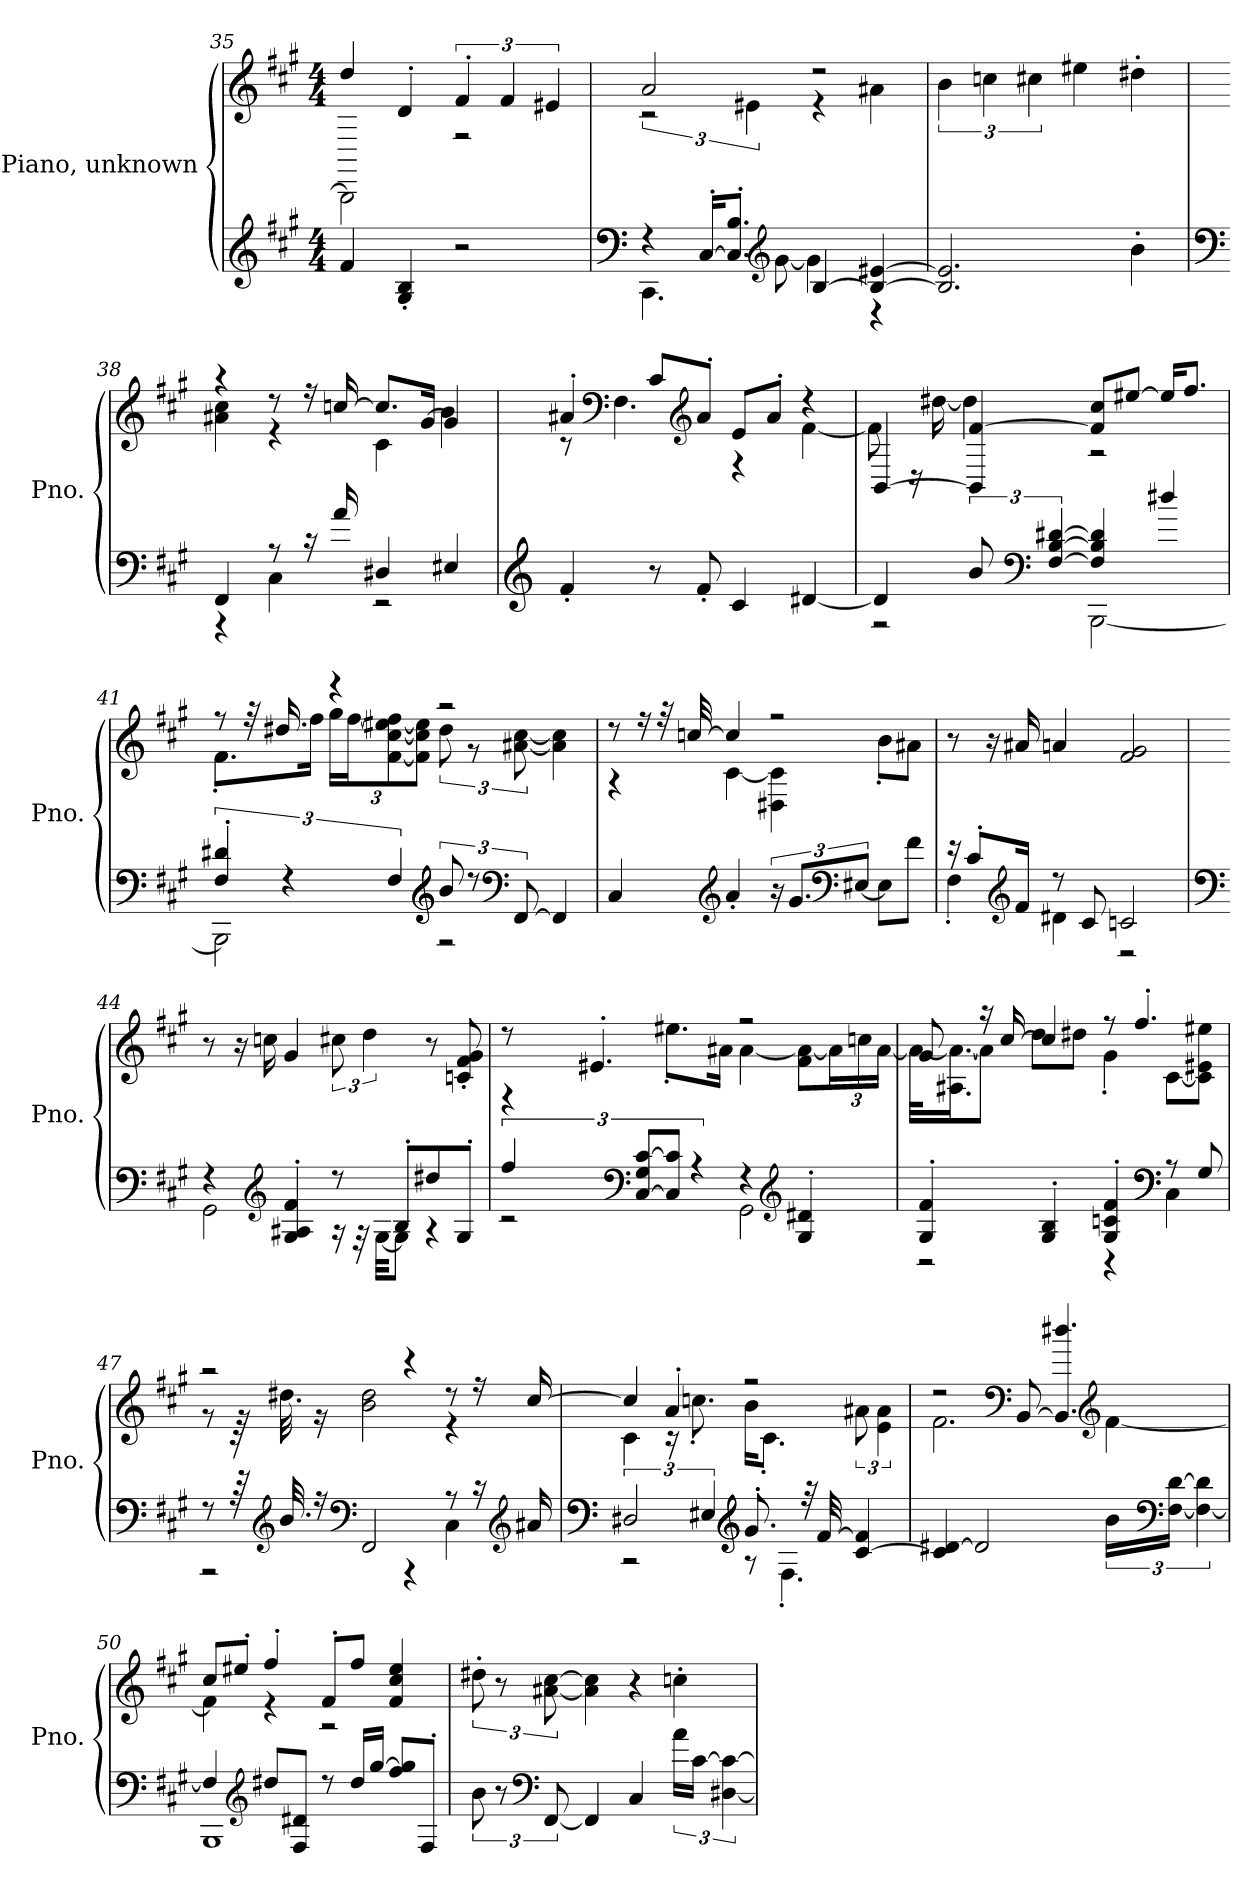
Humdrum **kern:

**kern	**kern
*part1	*part1
*staff2	*staff1
*I"Piano, unknown	*
*I'Pno.	*
*clefG2	*clefG2
*k[f#c#g#]	*k[f#c#g#]
*M4/4	*M4/4
=35	=35
*	*^
4f#/	4dd/	2BBB\]
4G#/' 4B/'	4d'/	.
2r	6f#'/	2r
.	6f#/	.
.	6e#X/	.
=36	=36	=36
*clefF4	*	*
*^	*	*
4r	4.CC#\	2a/	3r
[16C#'/KL	.	.	.
8.C#/]' 8.B/'J	.	.	.
.	.	.	6e#X\
*clefG2	*	*	*
.	[8g#\	.	.
[4B/	4g#\]	2r	4r
4B/_ [4e#X/	4r	.	4a#X\
*v	*v	*	*
*	*v	*v
!!LO:PB:g=z
=37	=37
2.B/] 2.e#/]	6b\
.	6ccn\
.	6cc#X\
.	4ee#X\
4b'\	4dd#X'\
=38	=38
*clefF4	*
*^	*^
4FF#/	4r	4r	4a#X\ 4cc#\
8r	4C#\	8r	4r
16r	.	16r	.
16a/	.	[16ccn/	.
4D#X/	2r	8.cc/L]	4c#\
.	.	[16g#/Jk	.
4E#X/	.	4g#/]	4b\
*v	*v	*	*
=39	=39	=39
*clefG2	*	*
4f#'/	4a#X'/	8r
*	*clefF4	*
.	.	4.F#\
8r	8c#/L	.
*	*clefG2	*
8f#'/	8a#'/J	.
4c#/	8e/L	4r
.	8a#'/J	.
[4d#X/	4r	[4f#\
!!LO:LB:g=z	!!
=40	=40	=40
*^	*	*
4d#/]	2r	[4BB/	8f#\]
.	.	.	16r
.	.	.	[16dd#X\
12b/	.	4BB/] [4f#/	4dd#\]
*clefF4	*	*	*
[6F#/ [6B/ [6d#X/	.	.	.
4F#/] 4B/] 4d#/]	[2BBB\	8f#/] 8cc#/L	2r
.	.	[8ee#X/J	.
4dd#X/	.	16ee#/KL]	.
.	.	8.ff#/J	.
=41	=41	=41	=41
6F#/' 6d#X/'	2BBB\]	8r	8.f#'\L
.	.	32r	.
.	.	16.dd#X/	.
6r	.	.	.
.	.	.	16ff#\Jk
*	*	*	*Xbrackettup
.	.	4r	24gg#\LL
.	.	.	[24ff#\J
6F#/	.	.	[12f#\ [12cc#\ [12ee#X\ 12ff#\]
.	.	.	12f#\] 12cc#\] 12ee#\]J
*clefG2	*	*	*
*	*	*	*brackettup
12b/	2r	2r	12dd#\
12r	.	.	12r
*clefF4	*	*	*
[12FF#/	.	.	[12a#X\ [12cc#\
4FF#/]	.	.	4a#\] 4cc#\]
*v	*v	*	*
!!LO:LB:g=z	!!
=42	=42	=42
4C#/	8r	4r
.	16r	.
.	32r	.
.	[32ccn/	.
*clefG2	*	*
4a'/	4cc/]	[4c#\
24r	2r	4D#X\ 4c#\]
12.g#/L	.	.
*clefF4	*	*
[12E#X/J	.	.
8E#\L]	.	8b'\L
8f#\J	.	8a#X\J
*	*v	*v
=43	=43
*^	*
16r	4F#'\	8r
8c#'/L	.	.
.	.	16r
*clefG2	*	*
16f#/Jk	.	16a#X/
8r	4d#X\	4an/
8c#/	.	.
2cn/	2r	2f#/ 2g#/
!!LO:LB:g=z
=44	=44	=44
*clefF4	*	*
4r	2GG#\	8r
.	.	16r
.	.	16ccn\
*clefG2	*	*
4G#/' 4A#X/' 4f#/'	.	4g#/
8r	16r	12cc#X\
.	32r	.
.	.	6dd\
.	[32G#\KKL	.
8B'/L	8G#\J]	.
8dd#X/	4r	8r
8G#'/J	.	8cn/' 8f#/' 8g#/'
=45	=45	=45
*	*	*^
6ff#/	2r	8r	4r
.	.	4.e#X'/	.
*clefF4	*	*	*
[12C#/ 12G#/ [12c#/L	.	.	.
12C#/] 12c#/]J	.	.	8.ee#X'\L
6r	.	.	.
.	.	.	16a#X\Jk
4r	2GG#\	2r	[4a#\
*clefG2	*	*	*
4G#/' 4d#X/'	.	.	8f#\ 8a#\_L
*	*	*	*Xbrackettup
.	.	.	24a#\L]
.	.	.	24ccn\
.	.	.	[24a#\JJ
!!LO:LB:g=z	!!
=46	=46	=46	=46
4G#/' 4f#/'	2r	8g#/	32a#\KLL_
.	.	.	16.A#X\ 16.a#\_J
.	.	16r	8a#\J]
.	.	[16cc#/	.
4G#/' 4B/'	.	4cc#/]	8dd\L
.	.	.	8dd#X\J
4G#/' 4cn/' 4f#/'	4r	8r	4g#'\
.	.	4.ff#'/	.
*clefF4	*	*	*
8r	4C#\	.	[8c#\L
8G#/	.	.	8c#\] 8e#X\ 8ee#X\J
=47	=47	=47	=47
8r	2r	2r	8r
64r	.	.	64r
*clefG2	*	*	*
32.b/	.	.	32.dd#X\
16r	.	.	16r
*clefF4	*	*	*
2FF#/	.	.	2b\ 2dd#\
.	4r	4r	.
8r	4C#\	8r	4r
16r	.	16r	.
*clefG2	*	*	*
16a#X/	.	[16cc#/	.
!!LO:LB:g=z	!!
=48	=48	=48	=48
*clefF4	*	*	*
3D#X/	2r	4cc#/]	4c#\
.	.	4a'/	16r
.	.	.	8.ccn'\
6E#X/	.	.	.
*clefG2	*	*	*
8.g#'/	8r	2r	16b\KL
.	.	.	8.c#'\J
.	4.F#'\	.	.
32r	.	.	.
[32f#/	.	.	.
*	*	*	*brackettup
[4c#/ 4f#/]	.	.	12a#X\
.	.	.	6e\ 6a#\
*v	*v	*	*
=49	=49	=49
4c#/] [4d#X/	2r	2.f#\
2d#/]	.	.
*	*clefF4	*
.	[8BB/	.
.	4.BB/] 4.dd#X/	.
*	*clefG2	*
24b\LL	.	[4f#\
*clefF4	*	*
[24F#\ [24d#\JJ	.	.
6F#\_ 6d#\]	.	.
!!LO:PB:g=z	!!
=50	=50	=50
*^	*	*
4F#/]	1BBB	8cc#/L	4f#\]
.	.	8ee#X'/J	.
*clefG2	*	*	*
8dd#X/L	.	4ff#'/	4r
8F#/ 8d#X/J	.	.	.
8r	.	8f#'/L	2r
16dd#/LL	.	8ff#/J	.
[16gg#/JJ	.	.	.
8ff#/ 8gg#/]L	.	4f#/ 4cc#/ 4ee#/	.
8F#'/J	.	.	.
*v	*v	*	*
*	*v	*v
=51	=51
12b\	12dd#X'\
12r	12r
*clefF4	*
[12FF#/	[12a#X\ [12cc#\
4FF#/]	4a#\] 4cc#\]
4C#/	4r
24a\LL	4ccn'\
[24c#\JJ	.
[6D#X\ 6c#\_	.
=	=
*-	*-
